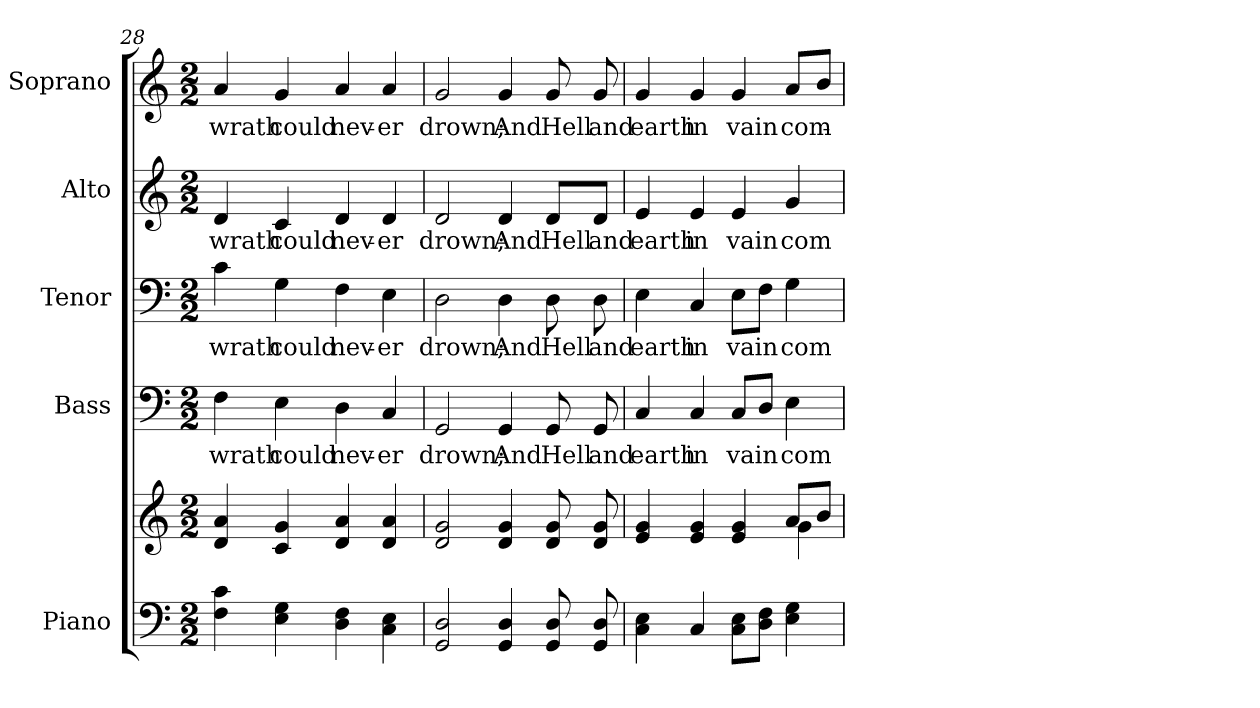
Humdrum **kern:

**kern	**kern	**kern	**text	**kern	**text	**kern	**text	**kern	**text
*part5	*part5	*part4	*part4	*part3	*part3	*part2	*part2	*part1	*part1
*staff6	*staff5	*staff4	*staff4	*staff3	*staff3	*staff2	*staff2	*staff1	*staff1
*I"Piano	*	*I"Bass	*	*I"Tenor	*	*I"Alto	*	*I"Soprano	*
*I'Pno.	*	*I'B.	*	*I'T.	*	*I'A.	*	*I'S.	*
!!LO:PB:g=z
*clefF4	*clefG2	*clefF4	*	*clefF4	*	*clefG2	*	*clefG2	*
*k[]	*k[]	*k[]	*	*k[]	*	*k[]	*	*k[]	*
*C:	*C:	*C:	*	*C:	*	*C:	*	*C:	*
*M2/2	*M2/2	*M2/2	*	*M2/2	*	*M2/2	*	*M2/2	*
=28	=28	=28	=28	=28	=28	=28	=28	=28	=28
!	!	!	!LO:LY:b:color=#000000	!	!	!	!	!	!
!	!	!	!	!	!LO:LY:b:color=#000000	!	!	!	!
!	!	!	!	!	!	!	!LO:LY:b:color=#000000	!	!
!	!	!	!	!	!	!	!	!	!LO:LY:b:color=#000000
4Fi\ 4ci	4di/ 4ai	4Fi\	wrath	4ci\	wrath	4di/	wrath	4ai/	wrath
!	!	!	!LO:LY:b:color=#000000	!	!	!	!	!	!
!	!	!	!	!	!LO:LY:b:color=#000000	!	!	!	!
!	!	!	!	!	!	!	!LO:LY:b:color=#000000	!	!
!	!	!	!	!	!	!	!	!	!LO:LY:b:color=#000000
4Ei\ 4Gi	4ci/ 4gi	4Ei\	could	4Gi\	could	4ci/	could	4gi/	could
!	!	!	!LO:LY:b:color=#000000	!	!	!	!	!	!
!	!	!	!	!	!LO:LY:b:color=#000000	!	!	!	!
!	!	!	!	!	!	!	!LO:LY:b:color=#000000	!	!
!	!	!	!	!	!	!	!	!	!LO:LY:b:color=#000000
4Di\ 4Fi	4di/ 4ai	4Di\	nev-	4Fi\	nev-	4di/	nev-	4ai/	nev-
!	!	!	!LO:LY:b:color=#000000	!	!	!	!	!	!
!	!	!	!	!	!LO:LY:b:color=#000000	!	!	!	!
!	!	!	!	!	!	!	!LO:LY:b:color=#000000	!	!
!	!	!	!	!	!	!	!	!	!LO:LY:b:color=#000000
4Ci\ 4Ei	4di/ 4ai	4Ci/	-er	4Ei\	-er	4di/	-er	4ai/	-er
=29	=29	=29	=29	=29	=29	=29	=29	=29	=29
!	!	!	!LO:LY:b:color=#000000	!	!	!	!	!	!
!	!	!	!	!	!LO:LY:b:color=#000000	!	!	!	!
!	!	!	!	!	!	!	!LO:LY:b:color=#000000	!	!
!	!	!	!	!	!	!	!	!	!LO:LY:b:color=#000000
2GGi/ 2Di	2di/ 2gi	2GGi/	drown;	2Di\	drown;	2di/	drown;	2gi/	drown;
!	!	!	!LO:LY:b:color=#000000	!	!	!	!	!	!
!	!	!	!	!	!LO:LY:b:color=#000000	!	!	!	!
!	!	!	!	!	!	!	!LO:LY:b:color=#000000	!	!
!	!	!	!	!	!	!	!	!	!LO:LY:b:color=#000000
4GGi/ 4Di	4di/ 4gi	4GGi/	And	4Di\	And	4di/	And	4gi/	And
!	!	!	!LO:LY:b:color=#000000	!	!	!	!	!	!
!	!	!	!	!	!LO:LY:b:color=#000000	!	!	!	!
!	!	!	!	!	!	!	!LO:LY:b:color=#000000	!	!
!	!	!	!	!	!	!	!	!	!LO:LY:b:color=#000000
8GGi/ 8Di	8di/ 8gi	8GGi/	Hell	8Di\	Hell	8di/L	Hell	8gi/	Hell
!	!	!	!LO:LY:b:color=#000000	!	!	!	!	!	!
!	!	!	!	!	!LO:LY:b:color=#000000	!	!	!	!
!	!	!	!	!	!	!	!LO:LY:b:color=#000000	!	!
!	!	!	!	!	!	!	!	!	!LO:LY:b:color=#000000
8GGi/ 8Di	8di/ 8gi	8GGi/	and	8Di\	and	8di/J	and	8gi/	and
=30	=30	=30	=30	=30	=30	=30	=30	=30	=30
*	*^	*	*	*	*	*	*	*	*
!	!	!	!	!LO:LY:b:color=#000000	!	!	!	!	!	!
!	!	!	!	!	!	!LO:LY:b:color=#000000	!	!	!	!
!	!	!	!	!	!	!	!	!LO:LY:b:color=#000000	!	!
!	!	!	!	!	!	!	!	!	!	!LO:LY:b:color=#000000
4Ci\ 4Ei	4ei/ 4gi	2ryy	4Ci/	earth	4Ei\	earth	4ei/	earth	4gi/	earth
!	!	!	!	!LO:LY:b:color=#000000	!	!	!	!	!	!
!	!	!	!	!	!	!LO:LY:b:color=#000000	!	!	!	!
!	!	!	!	!	!	!	!	!LO:LY:b:color=#000000	!	!
!	!	!	!	!	!	!	!	!	!	!LO:LY:b:color=#000000
4Ci/	4ei/ 4gi	.	4Ci/	in	4Ci/	in	4ei/	in	4gi/	in
!	!	!	!	!LO:LY:b:color=#000000	!	!	!	!	!	!
!	!	!	!	!	!	!LO:LY:b:color=#000000	!	!	!	!
!	!	!	!	!	!	!	!	!LO:LY:b:color=#000000	!	!
!	!	!	!	!	!	!	!	!	!	!LO:LY:b:color=#000000
8Ci\ 8EiL	4ei/ 4gi	4ryy	8Ci/L	vain	8Ei\L	vain	4ei/	vain	4gi/	vain
8Di\ 8FiJ	.	.	8Di/J	.	8Fi\J	.	.	.	.	.
!	!	!	!	!LO:LY:b:color=#000000	!	!	!	!	!	!
!	!	!	!	!	!	!LO:LY:b:color=#000000	!	!	!	!
!	!	!	!	!	!	!	!	!LO:LY:b:color=#000000	!	!
!	!	!	!	!	!	!	!	!	!	!LO:LY:b:color=#000000
4Ei\ 4Gi	8ai/L	4gi\	4Ei\	com-	4Gi\	com-	4gi/	com-	8ai/L	com-
.	8bi/J	.	.	.	.	.	.	.	8bi/J	.
*	*v	*v	*	*	*	*	*	*	*	*
=	=	=	=	=	=	=	=	=	=
*-	*-	*-	*-	*-	*-	*-	*-	*-	*-
